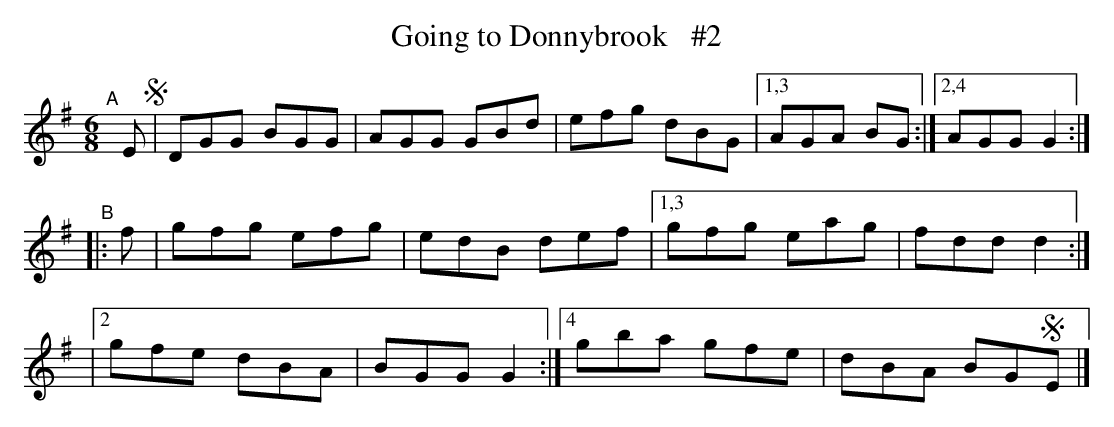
X:1
T: Going to Donnybrook   #2
M: 6/8
L: 1/8
K: G
"^A"[|] E !segno!\
| DGG BGG | AGG GBd | efg dBG |[1,3 AGA BG :|[2,4 AGG G2 :|
"^B"|: f \
|   gfg efg | edB def |1,3 gfg eag | fdd d2 :|
|[2 gfe dBA | BGG G2 :|[4  gba gfe | dBA BG!segno!E |]
